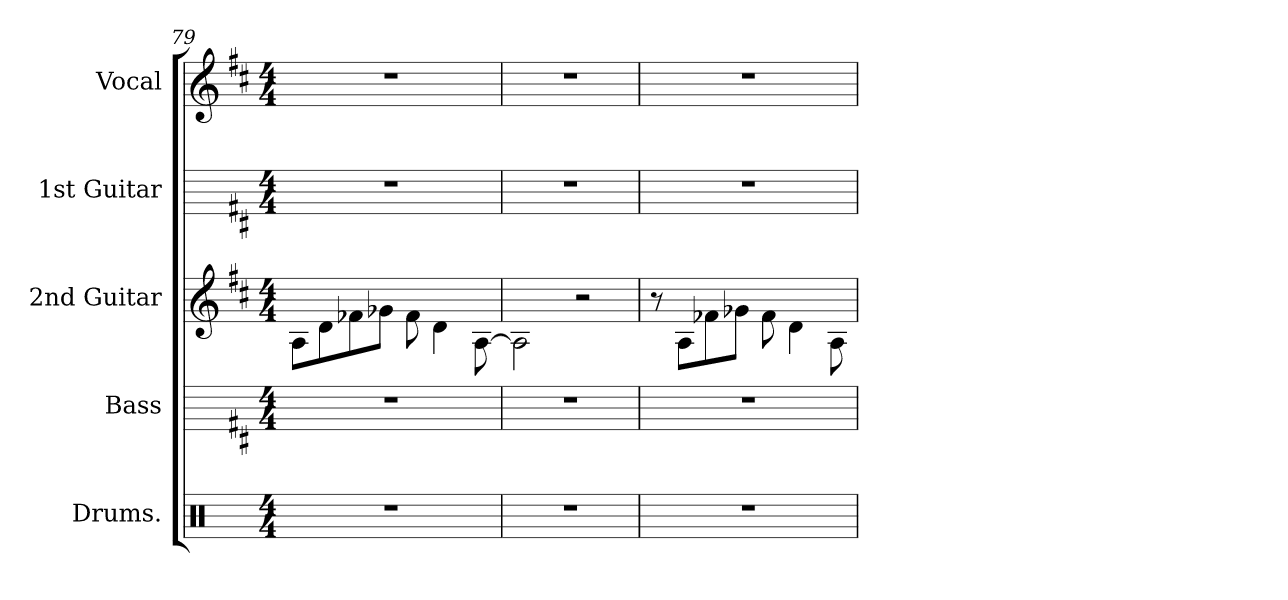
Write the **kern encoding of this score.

**kern	**kern	**kern	**kern	**kern
*part5	*part4	*part3	*part2	*part1
*staff5	*staff4	*staff3	*staff2	*staff1
*I"Drums.	*I"Bass	*I"2nd Guitar	*I"1st Guitar	*I"Vocal
*I'Drs.	*I'Ba.	*I'Gt.2	*I'Gt.1	*I'Vo.
*clefX	*	*	*	*clefG2
*	*ITrd7c12	*	*	*
*k[]	*k[f#c#]	*k[f#c#]	*k[f#c#]	*k[f#c#]
*M4/4	*M4/4	*M4/4	*M4/4	*M4/4
=79	=79	=79	=79	=79
1r	1r	8A\L	1r	1r
.	.	8d\	.	.
.	.	8f-\	.	.
.	.	8g-\J	.	.
.	.	8f-\	.	.
.	.	4d\	.	.
.	.	[8A\	.	.
=80	=80	=80	=80	=80
1r	1r	2A\]	1r	1r
.	.	2r	.	.
=81	=81	=81	=81	=81
1r	1r	8r	1r	1r
.	.	8A\L	.	.
.	.	8f-\	.	.
.	.	8g-\J	.	.
.	.	8f-\	.	.
.	.	4d\	.	.
.	.	8A\	.	.
=	=	=	=	=
*-	*-	*-	*-	*-
